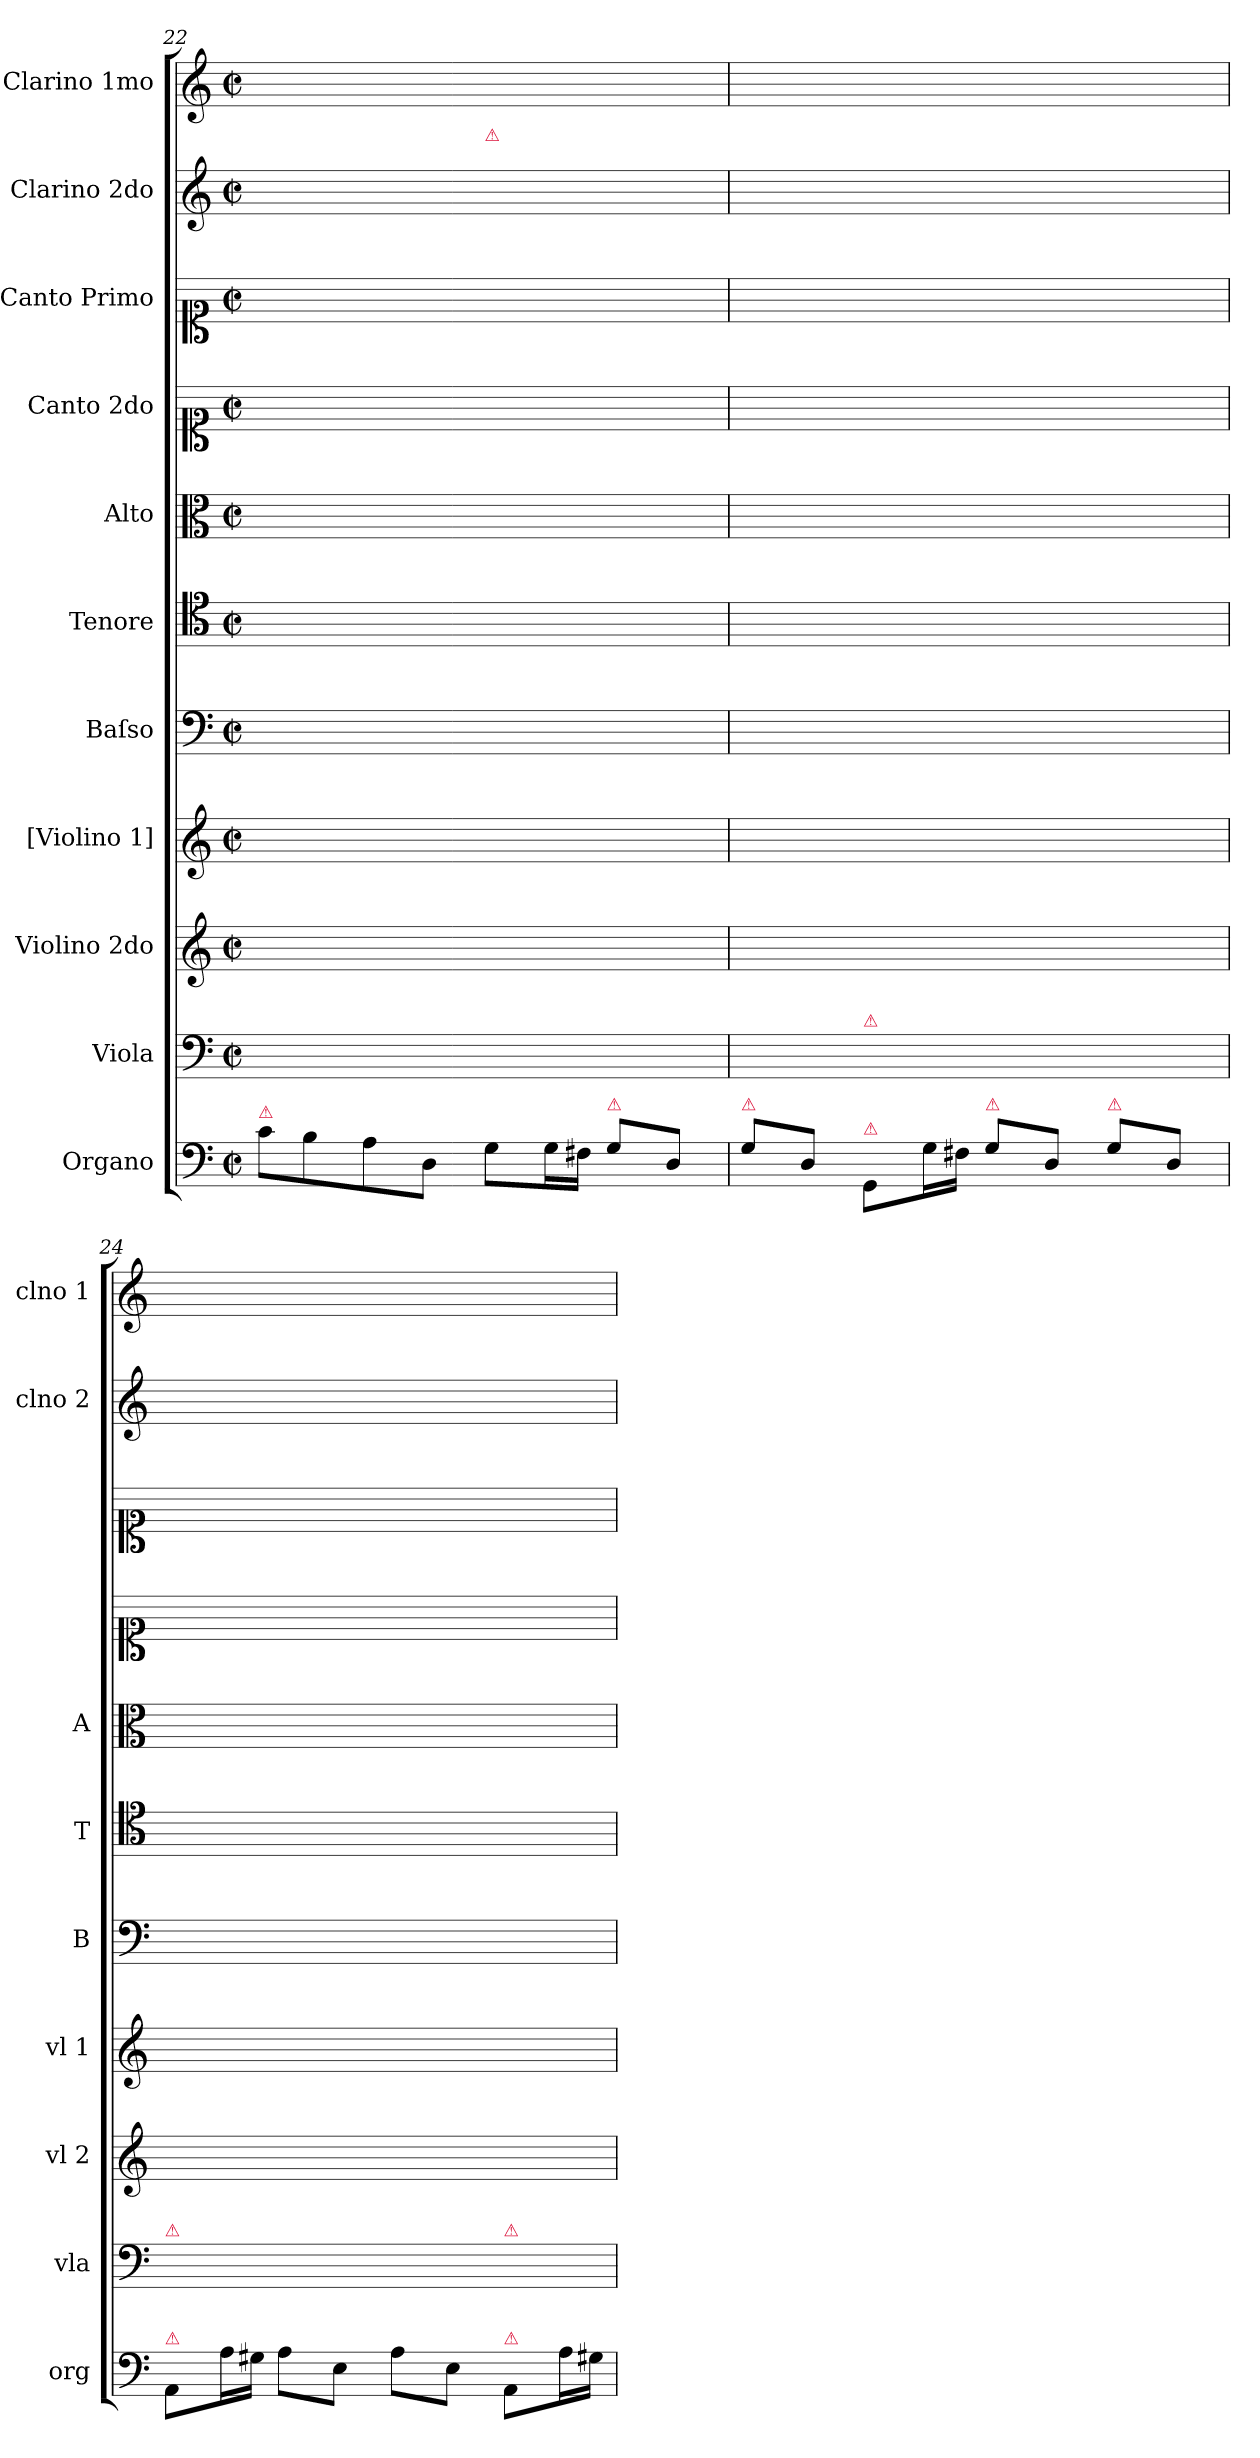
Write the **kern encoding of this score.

**kern	**kern	**kern	**kern	**kern	**text	**kern	**text	**kern	**text	**kern	**text	**kern	**text	**kern	**kern
*part11	*part10	*part9	*part8	*part7	*part7	*part6	*part6	*part5	*part5	*part4	*part4	*part3	*part3	*part2	*part1
*staff11	*staff10	*staff9	*staff8	*staff7	*staff7	*staff6	*staff6	*staff5	*staff5	*staff4	*staff4	*staff3	*staff3	*staff2	*staff1
*I"Organo	*I"Viola	*I"Violino 2do	*I"[Violino 1]	*I"Baſso	*	*I"Tenore	*	*I"Alto	*	*I"Canto 2do	*	*I"Canto Primo	*	*I"Clarino 2do	*I"Clarino 1mo
*I'org	*I'vla	*I'vl 2	*I'vl 1	*I'B	*	*I'T	*	*I'A	*	*	*	*	*	*I'clno 2	*I'clno 1
*clefF4	*clefF4	*clefG2	*clefG2	*clefF4	*	*clefC4	*	*clefC3	*	*clefC1	*	*clefC1	*	*clefG2	*clefG2
*k[]	*k[]	*k[]	*k[]	*k[]	*	*k[]	*	*k[]	*	*k[]	*	*k[]	*	*k[]	*k[]
*C:	*C:	*C:	*C:	*C:	*	*C:	*	*C:	*	*C:	*	*C:	*	*C:	*C:
*M2/2	*M2/2	*M2/2	*M2/2	*M2/2	*	*M2/2	*	*M2/2	*	*M2/2	*	*M2/2	*	*M2/2	*M2/2
*met(c|)	*met(c|)	*met(c|)	*met(c|)	*met(c|)	*	*met(c|)	*	*met(c|)	*	*met(c|)	*	*met(c|)	*	*met(c|)	*met(c|)
=22	=22	=22	=22	=22	=22	=22	=22	=22	=22	=22	=22	=22	=22	=22	=22
!LO:TX:a:color=crimson:t=⚠	!	!	!	!	!	!	!	!	!	!	!	!	!	!	!
8c\L	8c\Lyy	8ee\Lyy	8gg\Lyy	2ryy	.	2ryy	.	2ryy	.	2ryy	.	2ryy	.	8ee\Lyy	8gg\Lyy
8B\	8B\yy	16dd\Lyy	16aa\Lyy	.	.	.	.	.	.	.	.	.	.	8dd\yy	8gg\yy
.	.	16gg\JJyy	16bb\JJyy	.	.	.	.	.	.	.	.	.	.	.	.
8A\	8A\yy	16aa\LLyy	16ccc\LLyy	.	.	.	.	.	.	.	.	.	.	8cc\yy	8gg\yy
.	.	16gg\yy	16bb\yy	.	.	.	.	.	.	.	.	.	.	.	.
8D/J	8D\Jyy	16aa\yy	16ccc\yy	.	.	.	.	.	.	.	.	.	.	8dd\Jyy	8ff#X\Jyy
.	.	16ff#X\JJyy	16bb\JJyy	.	.	.	.	.	.	.	.	.	.	.	.
!	!	!	!	!	!	!	!	!	!	!	!	!	!	!LO:TX:a:color=crimson:t=⚠	!
8G\L	8G\Lyy	16gg\LLyy	16bb\LLyy	8ryy	.	8ryy	.	8ryy	.	8ryy	.	8ryy	.	8dd\Lyy	8gg\Lyy
.	.	16gg\yy	16bb\yy	.	.	.	.	.	.	.	.	.	.	.	.
16G\L	16G\Lyy	16gg\yy	16bb\yy	16G\LLyy	idz-	16B\LLyy	idz-	16g\LLyy	Idz-	16b\LLyy	idz-	16dd\LLyy	idz-	16g/Lyy	16dd\Lyy
16F#X\JJ	16F#X\JJyy	16gg\JJyy	16bb\JJyy	16F#X\Jyy	-my	16A\Jyy	-my	16a\Jyy	-my	16dd\Jyy	-my	16dd\Jyy	-my	16g/JJyy	16dd\JJyy
!LO:TX:a:color=crimson:t=⚠	!	!	!	!	!	!	!	!	!	!	!	!	!	!	!
8G\L	8G\Lyy	16gg\LLyy	16bb\LLyy	8G\yy	prę-	8B\yy	prę-	8g\yy	prę-	8b\yy	prę-	8dd\yy	prę-	8g/Lyy	8dd\Lyy
.	.	16gg\yy	16bb\yy	.	.	.	.	.	.	.	.	.	.	.	.
8D/J	8D\Jyy	16gg\yy	16aa\yy	8D\Jyy	-dko	8A\Jyy	-dko	8f#X\Jyy	-dko	8a\Jyy	-dko	8dd\Jyy	-dko	8g/Jyy	8dd\Jyy
.	.	16ff#X\JJyy	16aa\JJyy	.	.	.	.	.	.	.	.	.	.	.	.
=23	=23	=23	=23	=23	=23	=23	=23	=23	=23	=23	=23	=23	=23	=23	=23
!LO:TX:a:color=crimson:t=⚠	!	!	!	!	!	!	!	!	!	!	!	!	!	!	!
8G\L	8G\Lyy	16gg\LLyy	16bb\LLyy	4ryy	.	4ryy	.	4ryy	.	4ryy	.	4ryy	.	8g/Lyy	8dd\Lyy
.	.	16gg\yy	16bb\yy	.	.	.	.	.	.	.	.	.	.	.	.
8D/J	8D\Jyy	16gg\yy	16aa\yy	.	.	.	.	.	.	.	.	.	.	8g/Jyy	8dd\Jyy
.	.	16ff#X\JJyy	16aa\JJyy	.	.	.	.	.	.	.	.	.	.	.	.
!	!LO:TX:a:color=crimson:t=⚠	!	!	!	!	!	!	!	!	!	!	!	!	!	!
!LO:TX:a:color=crimson:t=⚠	!	!	!	!	!	!	!	!	!	!	!	!	!	!	!
8GG/L	8GG/Lyy	16gg\LLyy	16bb\LLyy	8ryy	.	8ryy	.	8ryy	.	8ryy	.	8ryy	.	8g/Lyy	8dd\Lyy
.	.	16gg\yy	16bb\yy	.	.	.	.	.	.	.	.	.	.	.	.
!	!	!	!	!	!	!	!	!	!	!	!LO:LY:i	!	!	!	!
16G\L	16G\Lyy	16gg\yy	16bb\yy	16G\LLyy	nie	16d\LLyy	idz-	16g\LLyy	idz-	16dd\LLyy	idz-	16b\LLyy	nie	16g/Lyy	16dd\Lyy
!	!	!	!	!	!	!	!	!	!	!	!LO:LY:i	!	!	!	!
16F#X\JJ	16F#X\JJyy	16gg\JJyy	16bb\JJyy	16F#X\JJyy	mieſz-	16A\JJyy	-my	16a\JJyy	-my	16a\JJyy	-my	16dd\JJyy	mieſz-	16g/JJyy	16dd\JJyy
!LO:TX:a:color=crimson:t=⚠	!	!	!	!	!	!	!	!	!	!	!	!	!	!	!
!	!	!	!	!	!	!	!	!	!	!	!LO:LY:i	!	!	!	!
8G\L	8G\Lyy	16gg\LLyy	16bb\LLyy	8G\Lyy	-kay-	8d\Lyy	prę-	8g\Lyy	prę-	8g/Lyy	prę-	8b\Lyy	-kay-	8g/Lyy	8dd\Lyy
.	.	16gg\yy	16bb\yy	.	.	.	.	.	.	.	.	.	.	.	.
!	!	!	!	!	!	!	!	!	!	!	!LO:LY:i	!	!	!	!
8D/J	8D\yy	16gg\yy	16aa\yy	8D\Jyy	-my	8d\Jyy	-dko	8f#X\Jyy	-dko	8f#X/Jyy	-dko	8a\Jyy	-my	8g/yy	8dd\yy
.	.	16ff#X\JJyy	16aa\JJyy	.	.	.	.	.	.	.	.	.	.	.	.
!LO:TX:a:color=crimson:t=⚠	!	!	!	!	!	!	!	!	!	!	!	!	!	!	!
8G\L	8G\yy	16gg\LLyy	16bb\LLyy	4ryy	.	4ryy	.	4ryy	.	4ryy	.	4ryy	.	8g/yy	8dd\yy
.	.	16gg\yy	16bb\yy	.	.	.	.	.	.	.	.	.	.	.	.
8D/J	8D\Jyy	16gg\yy	16aa\yy	.	.	.	.	.	.	.	.	.	.	8g/Jyy	8dd\Jyy
.	.	16ff#X\JJyy	16aa\JJyy	.	.	.	.	.	.	.	.	.	.	.	.
=24	=24	=24	=24	=24	=24	=24	=24	=24	=24	=24	=24	=24	=24	=24	=24
!	!LO:TX:a:color=crimson:t=⚠	!	!	!	!	!	!	!	!	!	!	!	!	!	!
!LO:TX:a:color=crimson:t=⚠	!	!	!	!	!	!	!	!	!	!	!	!	!	!	!
8AA/L	8AA/Lyy	16ee\LLyy	16aa\LLyy	8ryy	.	8ryy	.	8ryy	.	8ryy	.	8ryy	.	8e/Lyy	8e/Lyy
.	.	16aa\yy	16ccc\yy	.	.	.	.	.	.	.	.	.	.	.	.
16A\L	16A\Lyy	16aa\yy	16ccc\yy	16A\LLyy	idz-	16A/LLyy	idz-	16e\LLyy	Idz-	16a\LLyy	idz-	16cc\LLyy	idz-	16e/Lyy	16e/Lyy
16G#X\JJ	16G#X\JJyy	16aa\JJyy	16ccc\JJyy	16G#X\Jyy	-my	16e/Jyy	-my	16e\Jyy	-my	16g#X\Jyy	-my	16b\Jyy	-my	16e/JJyy	16e/JJyy
8A\L	8A\Lyy	16aa\LLyy	16ccc\LLyy	8A\yy	prę-	8A/yy	prę-	8e\yy	prę-	8a\yy	prę-	8cc\yy	prę-	8e/Lyy	8e/Lyy
.	.	16aa\yy	16ccc\yy	.	.	.	.	.	.	.	.	.	.	.	.
8E\J	8E\yy	16aa\yy	16bb\yy	8E\Jyy	-dko	8G#X/Jyy	-dko	8e\Jyy	-dko	8g#X\Jyy	-dko	8b\Jyy	-dko	8e/Jyy	8e/Jyy
.	.	16gg#X\JJyy	16bb\JJyy	.	.	.	.	.	.	.	.	.	.	.	.
8A\L	8A\yy	16aa\LLyy	16ccc\LLyy	4ryy	.	4ryy	.	4ryy	.	4ryy	.	4ryy	.	8e/Lyy	8e/Lyy
.	.	16aa\yy	16ccc\yy	.	.	.	.	.	.	.	.	.	.	.	.
8E\J	8E\Jyy	16aa\yy	16bb\yy	.	.	.	.	.	.	.	.	.	.	16e/Lyy	16e/Lyy
.	.	16gg#X\JJyy	16bb\JJyy	.	.	.	.	.	.	.	.	.	.	16e/JJyy	16e/JJyy
!	!LO:TX:a:color=crimson:t=⚠	!	!	!	!	!	!	!	!	!	!	!	!	!	!
!LO:TX:a:color=crimson:t=⚠	!	!	!	!	!	!	!	!	!	!	!	!	!	!	!
8AA/L	8AA/Lyy	16aa\LLyy	16ccc\LLyy	8ryy	.	8ryy	.	8ryy	.	8ryy	.	8ryy	.	8e/Lyy	8e/Lyy
.	.	16aa\yy	16ccc\yy	.	.	.	.	.	.	.	.	.	.	.	.
16A\L	16A\Lyy	16aa\yy	16ccc\yy	16A\LLyy	nie	16e\LLyy	idz-	16a\LLyy	idz-	16a\LLyy	nie	16cc\LLyy	nie	8e/Jyy	8e/Jyy
16G#X\JJ	16G#X\JJyy	16aa\JJyy	16ccc\JJyy	16G#X\JJyy	mieſz-	16B\JJyy	-my	16b\JJyy	-my	16b\JJyy	mieſz-	16ee\JJyy	mieſz-	.	.
=	=	=	=	=	=	=	=	=	=	=	=	=	=	=	=
*-	*-	*-	*-	*-	*-	*-	*-	*-	*-	*-	*-	*-	*-	*-	*-
